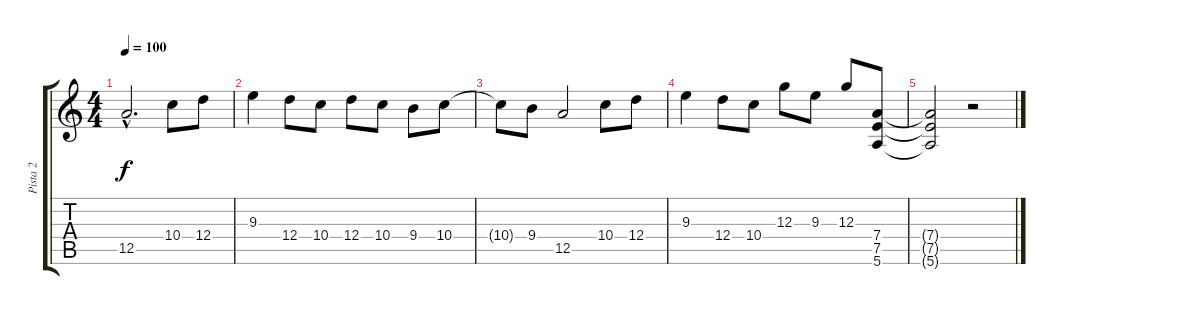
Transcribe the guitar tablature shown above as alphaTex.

\track ("Pista 2" "Pista 2") {instrument distortionguitar}
\staff {score tabs}
\tuning (E4 B3 G3 D3 A2 E2) {hide}
\ts (4 4)
\tempo 100
\clef g2
\ks c
12.5{hac t}.2{d dy f} 10.4.8 12.4.8 |
9.3.4 12.4.8 10.4.8 12.4.8 10.4.8 9.4.8 10.4.8 |
10.4{t}.8 9.4.8 12.5.2 10.4.8 12.4.8 |
9.3.4 12.4.8 10.4.8 12.3.8 9.3.8 12.3.8 (7.4 7.5 5.6).8 |
(7.4{t} 7.5{t} 5.6{t}).2 r.2
